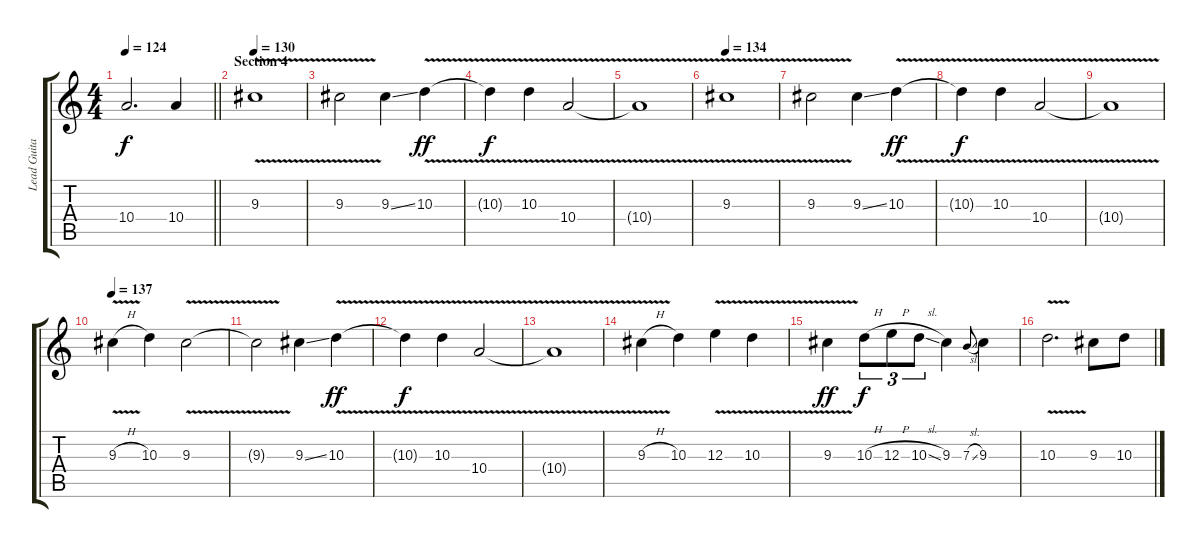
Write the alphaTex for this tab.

\track ("Lead Guitar (Distortion with Delay)" "Lead Guita") {instrument overdrivenguitar}
\staff {score tabs}
\tuning (Db4 Ab3 E3 B2 Gb2 Db2) {hide}
\ts (4 4)
\tempo 124
\clef g2
\barLineRight lightlight
\ks c
10.4.2{d dy f} 10.4.4 |
\section ("" "Section 4")
\tempo 130
9.3{v}.1 |
9.3{v}.2 9.3{ss}.4 10.3{v}.4{dy ff} |
10.3{t}.4{dy f} 10.3{v}.4 10.4{v}.2 |
10.4{v t}.1 |
\tempo 134
9.3{v}.1 |
9.3{v}.2 9.3{ss}.4 10.3{v}.4{dy ff} |
10.3{t}.4{dy f} 10.3{v}.4 10.4{v}.2 |
10.4{v t}.1 |
\tempo 137
9.3{v h}.4 10.3.4 9.3{v}.2 |
9.3{v t}.2 9.3{ss}.4 10.3{v}.4{dy ff} |
10.3{t}.4{dy f} 10.3{v}.4 10.4{v}.2 |
10.4{v t}.1 |
9.3{v h}.4 10.3.4 12.3{v}.4 10.3{v}.4 |
9.3{v}.4{dy ff} 10.3{h}.8{tu (3 2) dy f} 12.3{h}.8{tu (3 2)} 10.3{sl}.8{tu (3 2)} 9.3.4 7.3{sl}.8{gr onbeat} 9.3.4 |
10.3{v}.2{d} 9.3.8 10.3.8
